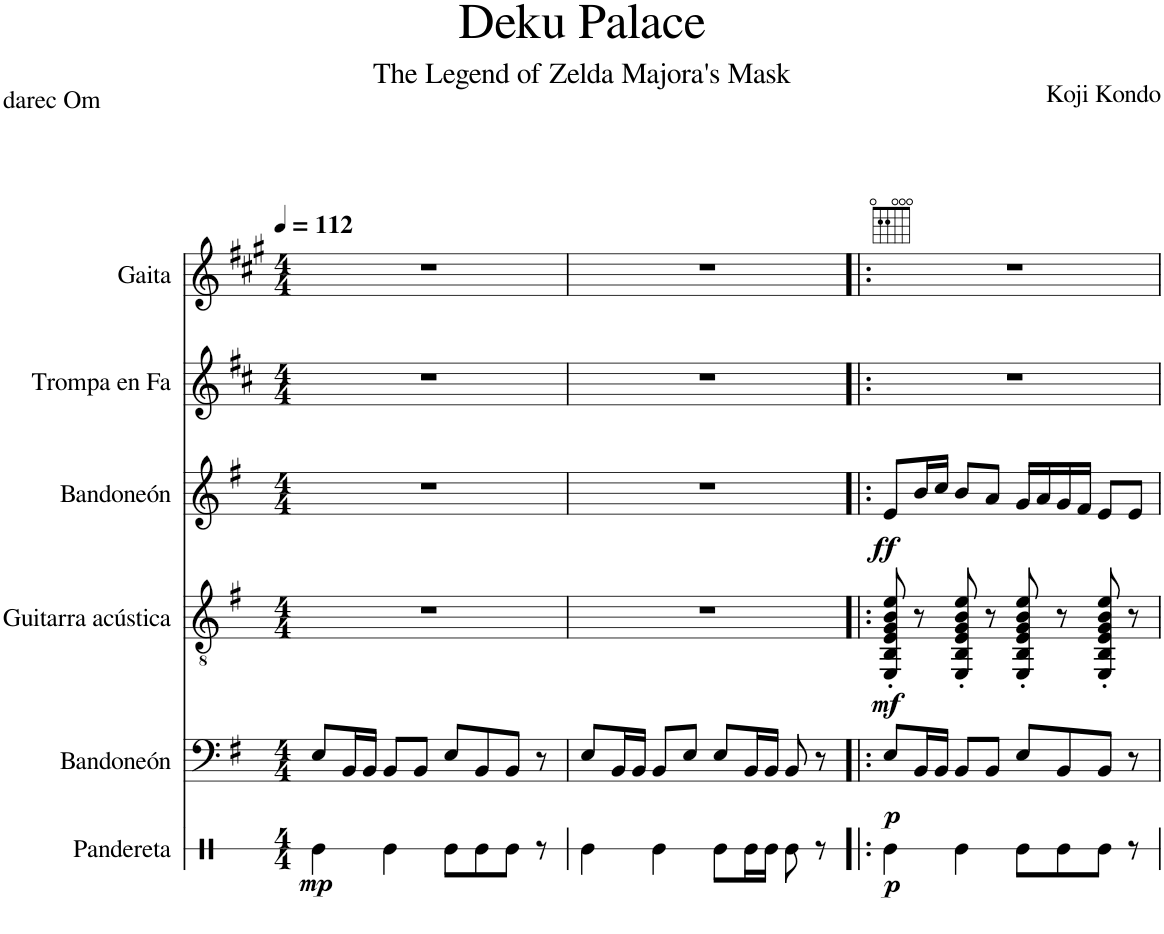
**kern	**dynam	**kern	**dynam	**kern	**dynam	**kern	**dynam	**kern	**kern
*part6	*part6	*part5	*part5	*part4	*part4	*part3	*part3	*part2	*part1
*staff6	*staff6	*staff5	*staff5	*staff4	*staff4	*staff3	*staff3	*staff2	*staff1
*I"Pandereta	*	*I"Bandoneón	*	*I"Guitarra acústica	*	*I"Bandoneón	*	*I"Trompa en Fa	*I"Gaita
*I'Pdta.	*	*I'Ban.	*	*I'Guit.	*	*I'Ban.	*	*I'Trmp. Fa	*I'Gai.
*stria1	*	*	*	*	*	*	*	*	*
*clefX	*	*clefF4	*	*clefGv2	*	*clefG2	*	*clefG2	*clefG2
*	*	*	*	*	*	*	*	*Trd4c7	*Trd1c2
*k[]	*	*k[f#]	*	*k[f#]	*	*k[f#]	*	*k[f#c#]	*k[f#c#g#]
*M4/4	*	*M4/4	*	*M4/4	*	*M4/4	*	*M4/4	*M4/4
*MM112	*	*MM112	*	*MM112	*	*MM112	*	*MM112	*MM112
=1	=1	=1	=1	=1	=1	=1	=1	=1	=1
!	!LO:DY:b	!	!	!	!	!	!	!	!
4Re\	mp	8E/L	.	1r	.	1r	.	1r	1r
.	.	16BB/L	.	.	.	.	.	.	.
.	.	16BB/JJ	.	.	.	.	.	.	.
4Re\	.	8BB/L	.	.	.	.	.	.	.
.	.	8BB/J	.	.	.	.	.	.	.
8Re\L	.	8E/L	.	.	.	.	.	.	.
8Re\	.	8BB/	.	.	.	.	.	.	.
8Re\J	.	8BB/J	.	.	.	.	.	.	.
8r	.	8r	.	.	.	.	.	.	.
=2	=2	=2	=2	=2	=2	=2	=2	=2	=2
4Re\	.	8E/L	.	1r	.	1r	.	1r	1r
.	.	16BB/L	.	.	.	.	.	.	.
.	.	16BB/JJ	.	.	.	.	.	.	.
4Re\	.	8BB/L	.	.	.	.	.	.	.
.	.	8E/J	.	.	.	.	.	.	.
8Re\L	.	8E/L	.	.	.	.	.	.	.
16Re\L	.	16BB/L	.	.	.	.	.	.	.
16Re\JJ	.	16BB/JJ	.	.	.	.	.	.	.
8Re\	.	8BB/	.	.	.	.	.	.	.
8r	.	8r	.	.	.	.	.	.	.
=3!|:	=3!|:	=3!|:	=3!|:	=3!|:	=3!|:	=3!|:	=3!|:	=3!|:	=3!|:
!	!LO:DY:b	!	!LO:DY:b	!	!LO:DY:b	!	!LO:DY:b	!	!
4Re\	p	8E/L	p	8EE/' 8BB/' 8E/' 8G/' 8B/' 8e/'	mf	8e/L	ff	1r	1r
.	.	16BB/L	.	8r	.	16b/L	.	.	.
.	.	16BB/JJ	.	.	.	16cc/JJ	.	.	.
4Re\	.	8BB/L	.	8EE/' 8BB/' 8E/' 8G/' 8B/' 8e/'	.	8b/L	.	.	.
.	.	8BB/J	.	8r	.	8a/J	.	.	.
8Re\L	.	8E/L	.	8EE/' 8BB/' 8E/' 8G/' 8B/' 8e/'	.	16g/LL	.	.	.
.	.	.	.	.	.	16a/	.	.	.
8Re\	.	8BB/	.	8r	.	16g/	.	.	.
.	.	.	.	.	.	16f#/JJ	.	.	.
8Re\J	.	8BB/J	.	8EE/' 8BB/' 8E/' 8G/' 8B/' 8e/'	.	8e/L	.	.	.
8r	.	8r	.	8r	.	8e/J	.	.	.
=	=	=	=	=	=	=	=	=	=
*-	*-	*-	*-	*-	*-	*-	*-	*-	*-
